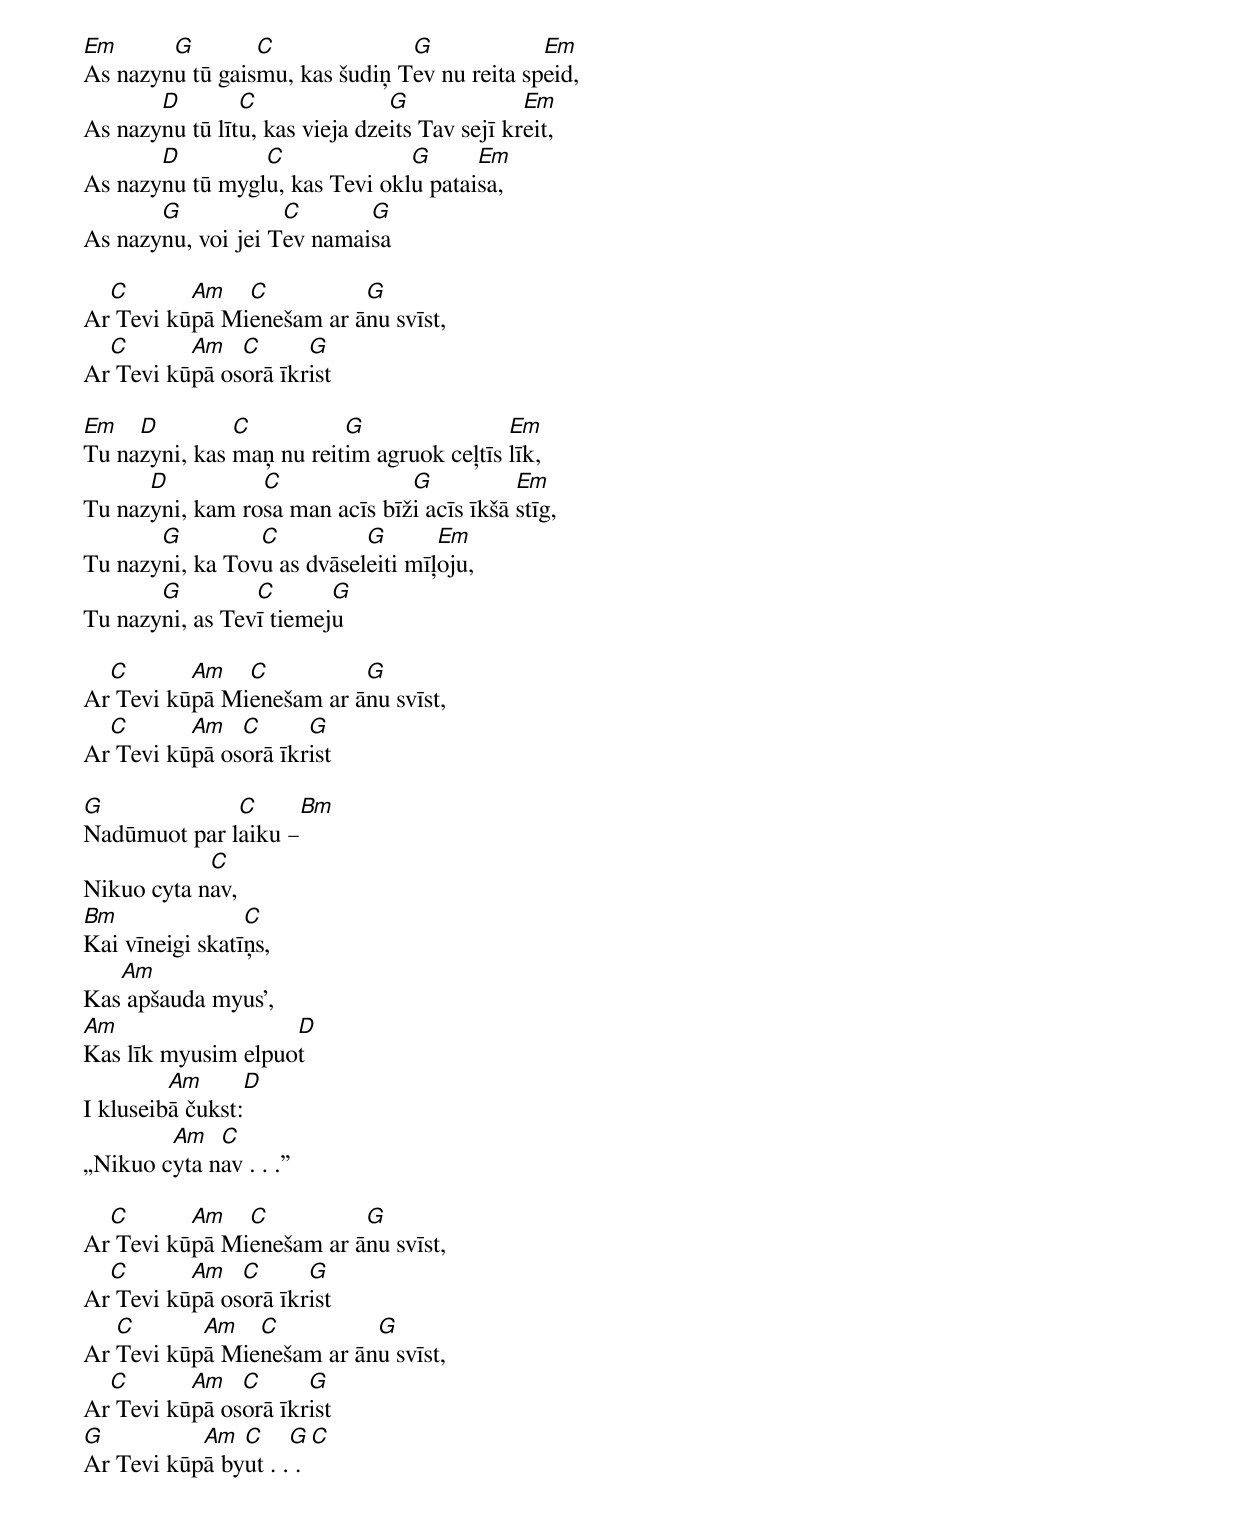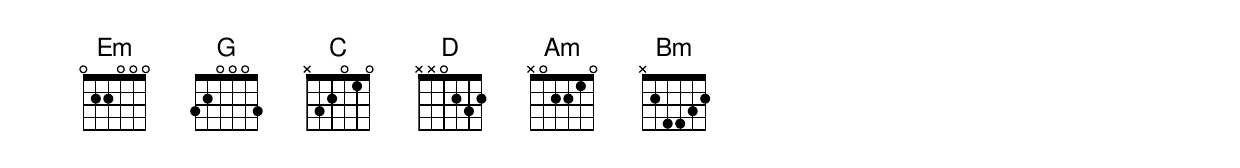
Em      G        C              G             Em
As nazynu tū gaismu, kas šudiņ Tev nu reita speid,
       D        C               G              Em
As nazynu tū lītu, kas vieja dzeits Tav sejī kreit,
       D         C              G      Em
As nazynu tū myglu, kas Tevi oklu pataisa,
       G            C       G
As nazynu, voi jei Tev namaisa

  C       Am   C          G
Ar Tevi kūpā Mienešam ar ānu svīst,
  C       Am   C      G
Ar Tevi kūpā osorā īkrist

Em   D         C          G                Em
Tu nazyni, kas maņ nu reitim agruok ceļtīs līk,
      D          C              G           Em
Tu nazyni, kam rosa man acīs bīži acīs īkšā stīg,
       G         C          G       Em
Tu nazyni, ka Tovu as dvāseleiti mīļoju,
       G         C       G
Tu nazyni, as Tevī tiemeju

  C       Am   C          G
Ar Tevi kūpā Mienešam ar ānu svīst,
  C       Am   C      G
Ar Tevi kūpā osorā īkrist

G             C     Bm
Nadūmuot par laiku –
            C
Nikuo cyta nav,
Bm               C
Kai vīneigi skatīņs,
   Am
Kas apšauda myus’,
Am                  D
Kas līk myusim elpuot
         Am       D
I kluseibā čukst:
        Am   C
„Nikuo cyta nav . . .”

  C       Am   C          G
Ar Tevi kūpā Mienešam ar ānu svīst,
  C       Am   C      G
Ar Tevi kūpā osorā īkrist
   C       Am   C          G
Ar Tevi kūpā Mienešam ar ānu svīst,
  C       Am   C      G
Ar Tevi kūpā osorā īkrist
G          Am  C     G     C
Ar Tevi kūpā byut . . .
